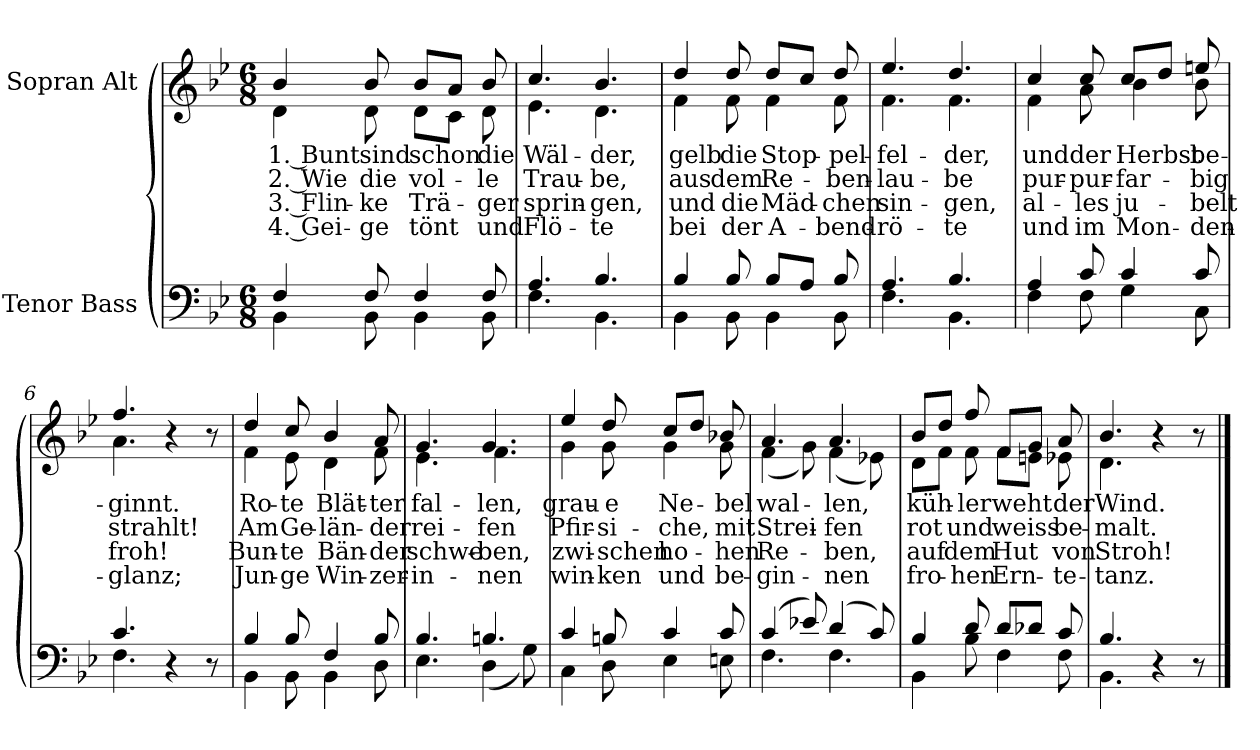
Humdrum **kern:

**kern	**kern	**text	**text	**text	**text
*part2	*part1	*part1	*part1	*part1	*part1
*staff2	*staff1	*staff1	*staff1	*staff1	*staff1
*I"Tenor Bass	*I"Sopran Alt	*	*	*	*
*clefF4	*clefG2	*	*	*	*
*k[b-e-]	*k[b-e-]	*	*	*	*
*M6/8	*M6/8	*	*	*	*
=1	=1	=1	=1	=1	=1
*^	*	*	*	*	*
!	!	!	!LO:LY:b	!LO:LY:b	!LO:LY:b	!LO:LY:b
*	*	*^	*	*	*	*
4F/	4BB-\	4b-/	4d\	1. Bunt	2. Wie	3. Flin-	4. Gei-
!	!	!	!	!LO:LY:b	!LO:LY:b	!LO:LY:b	!LO:LY:b
8F/	8BB-\	8b-/	8d\	sind	die	-ke	-ge
!	!	!	!	!LO:LY:b	!LO:LY:b	!LO:LY:b	!LO:LY:b
4F/	4BB-\	8b-/L	8d\L	schon	vol-	Trä-	tönt
.	.	8a/J	8c\J	.	.	.	.
!	!	!	!	!LO:LY:b	!LO:LY:b	!LO:LY:b	!LO:LY:b
8F/	8BB-\	8b-/	8d\	die	-le	-ger	und
=2	=2	=2	=2	=2	=2	=2	=2
!	!	!	!	!LO:LY:b	!LO:LY:b	!LO:LY:b	!LO:LY:b
4.A/	4.F\	4.cc/	4.e-\	Wäl-	Trau-	sprin-	Flö-
!	!	!	!	!LO:LY:b	!LO:LY:b	!LO:LY:b	!LO:LY:b
4.B-/	4.BB-\	4.b-/	4.d\	-der,	-be,	-gen,	-te
=3	=3	=3	=3	=3	=3	=3	=3
!	!	!	!	!LO:LY:b	!LO:LY:b	!LO:LY:b	!LO:LY:b
4B-/	4BB-\	4dd/	4f\	gelb	aus	und	bei
!	!	!	!	!LO:LY:b	!LO:LY:b	!LO:LY:b	!LO:LY:b
8B-/	8BB-\	8dd/	8f\	die	dem	die	der
!	!	!	!	!LO:LY:b	!LO:LY:b	!LO:LY:b	!LO:LY:b
8B-/L	4BB-\	8dd/L	4f\	Stop-	Re-	Mäd-	A-
8A/J	.	8cc/J	.	.	.	.	.
!	!	!	!	!LO:LY:b	!LO:LY:b	!LO:LY:b	!LO:LY:b
8B-/	8BB-\	8dd/	8f\	-pel-	-ben-	-chen	-bend-
=4	=4	=4	=4	=4	=4	=4	=4
!	!	!	!	!LO:LY:b	!LO:LY:b	!LO:LY:b	!LO:LY:b
4.A/	4.F\	4.ee-/	4.f\	-fel-	-lau-	sin-	-rö-
!	!	!	!	!LO:LY:b	!LO:LY:b	!LO:LY:b	!LO:LY:b
4.B-/	4.BB-\	4.dd/	4.f\	-der,	-be	-gen,	-te
!!LO:LB:g=z	!!
=5	=5	=5	=5	=5	=5	=5	=5
!	!	!	!	!LO:LY:b	!LO:LY:b	!LO:LY:b	!LO:LY:b
4A/	4F\	4cc/	4f\	und	pur-	al-	und
!	!	!	!	!LO:LY:b	!LO:LY:b	!LO:LY:b	!LO:LY:b
8c/	8F\	8cc/	8a\	der	-pur-	-les	im
!	!	!	!	!LO:LY:b	!LO:LY:b	!LO:LY:b	!LO:LY:b
4c/	4G\	8cc/L	4b-\	Herbst	-far-	ju-	Mon-
.	.	8dd/J	.	.	.	.	.
!	!	!	!	!LO:LY:b	!LO:LY:b	!LO:LY:b	!LO:LY:b
8c/	8C\	8een/	8b-\	be-	-big	-belt	-den-
=6	=6	=6	=6	=6	=6	=6	=6
!	!	!	!	!LO:LY:b	!LO:LY:b	!LO:LY:b	!LO:LY:b
4.c/	4.F\	4.ff/	4.a\	-ginnt.	strahlt!	froh!	-glanz;
4r	4ryy	4r	4ryy	.	.	.	.
8r	8ryy	8r	8ryy	.	.	.	.
=7	=7	=7	=7	=7	=7	=7	=7
!	!	!	!	!LO:LY:b	!LO:LY:b	!LO:LY:b	!LO:LY:b
4B-/	4BB-\	4dd/	4f\	Ro-	Am	Bun-	Jun-
!	!	!	!	!LO:LY:b	!LO:LY:b	!LO:LY:b	!LO:LY:b
8B-/	8BB-\	8cc/	8e-\	-te	Ge-	-te	-ge
!	!	!	!	!LO:LY:b	!LO:LY:b	!LO:LY:b	!LO:LY:b
4F/	4BB-\	4b-/	4d\	Blät-	-län-	Bän-	Win-
!	!	!	!	!LO:LY:b	!LO:LY:b	!LO:LY:b	!LO:LY:b
8B-/	8D\	8a/	8f\	-ter	-der	-der	-zer-
=8	=8	=8	=8	=8	=8	=8	=8
!	!	!	!	!LO:LY:b	!LO:LY:b	!LO:LY:b	!LO:LY:b
4.B-/	4.E-\	4.g/	4.e-\	fal-	rei-	schwe-	-in-
!	!	!	!	!LO:LY:b	!LO:LY:b	!LO:LY:b	!LO:LY:b
4.Bn/	(4D\	4.g/	4.f\	-len,	-fen	-ben,	-nen
.	8G\)	.	.	.	.	.	.
!!LO:LB:g=z	!!
=9	=9	=9	=9	=9	=9	=9	=9
!	!	!	!	!LO:LY:b	!LO:LY:b	!LO:LY:b	!LO:LY:b
4c/	4C\	4ee-/	4g\	grau-	Pfir-	zwi-	win-
!	!	!	!	!LO:LY:b	!LO:LY:b	!LO:LY:b	!LO:LY:b
8Bn/	8D\	8dd/	8g\	-e	-si-	-schen	-ken
!	!	!	!	!LO:LY:b	!LO:LY:b	!LO:LY:b	!LO:LY:b
4c/	4E-\	8cc/L	4g\	Ne-	-che,	ho-	-und
.	.	8dd/J	.	.	.	.	.
!	!	!	!	!LO:LY:b	!LO:LY:b	!LO:LY:b	!LO:LY:b
8c/	8En\	8b-X/	8g\	-bel	mit	-hen	be-
=10	=10	=10	=10	=10	=10	=10	=10
!	!	!	!	!LO:LY:b	!LO:LY:b	!LO:LY:b	!LO:LY:b
(4c/	4.F\	4.a/	(4f\	wal-	Strei-	Re-	-gin-
8e-X/)	.	.	8g\)	.	.	.	.
!	!	!	!	!LO:LY:b	!LO:LY:b	!LO:LY:b	!LO:LY:b
(4d/	4.F\	4.a/	(4f\	-len,	-fen	-ben,	-nen
8c/)	.	.	8e-X\)	.	.	.	.
=11	=11	=11	=11	=11	=11	=11	=11
!	!	!	!	!LO:LY:b	!LO:LY:b	!LO:LY:b	!LO:LY:b
4B-/	4BB-\	8b-/L	8d\L	küh-	rot	auf	fro-
.	.	8dd/J	8f\J	.	.	.	.
!	!	!	!	!LO:LY:b	!LO:LY:b	!LO:LY:b	!LO:LY:b
8d/	8B-\	8ff/	8f\	-ler	und	dem	-hen
!	!	!	!	!LO:LY:b	!LO:LY:b	!LO:LY:b	!LO:LY:b
8d/L	4F\	8f/L	8f\L	weht	weiss	Hut	Ern-
8d-X/J	.	8g/J	8en\J	.	.	.	.
!	!	!	!	!LO:LY:b	!LO:LY:b	!LO:LY:b	!LO:LY:b
8c/	8F\	8a/	8e-X\	der	be-	von	-te-
=12	=12	=12	=12	=12	=12	=12	=12
!	!	!	!	!LO:LY:b	!LO:LY:b	!LO:LY:b	!LO:LY:b
4.B-/	4.BB-\	4.b-/	4.d\	Wind.	-malt.	Stroh!	-tanz.
4r	4ryy	4r	4ryy	.	.	.	.
8r	8ryy	8r	8ryy	.	.	.	.
*v	*v	*	*	*	*	*	*
*	*v	*v	*	*	*	*
==	==	==	==	==	==
*-	*-	*-	*-	*-	*-
